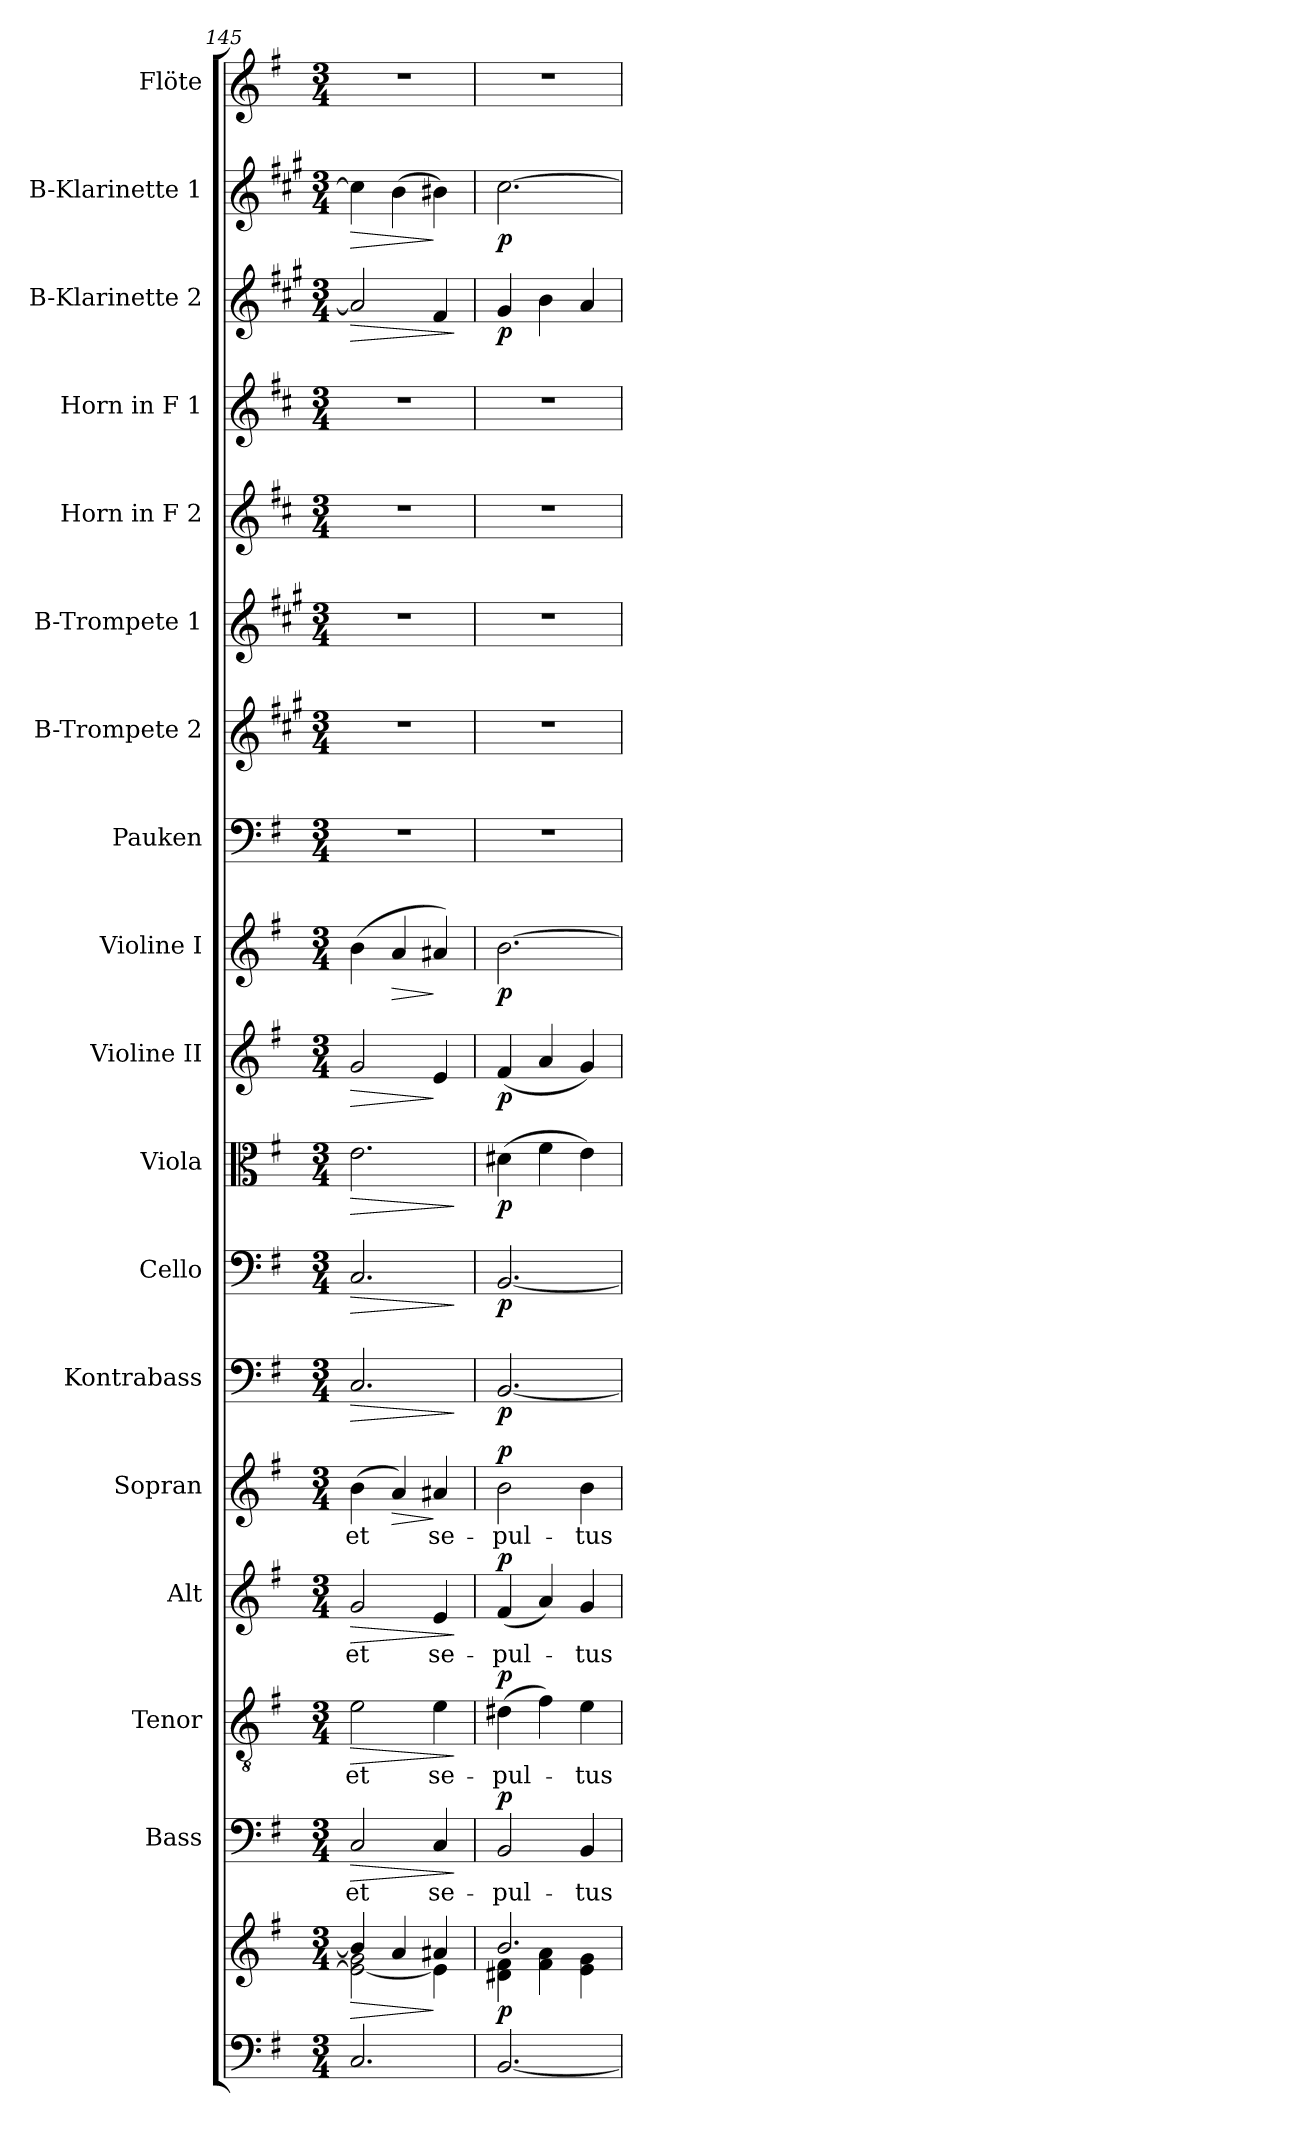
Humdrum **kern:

**kern	**kern	**dynam	**kern	**text	**dynam	**kern	**text	**dynam	**kern	**text	**dynam	**kern	**text	**dynam	**kern	**dynam	**kern	**dynam	**kern	**dynam	**kern	**dynam	**kern	**dynam	**kern	**kern	**kern	**kern	**kern	**kern	**dynam	**kern	**dynam	**kern
*part18	*part18	*part18	*part17	*part17	*part17	*part16	*part16	*part16	*part15	*part15	*part15	*part14	*part14	*part14	*part13	*part13	*part12	*part12	*part11	*part11	*part10	*part10	*part9	*part9	*part8	*part7	*part6	*part5	*part4	*part3	*part3	*part2	*part2	*part1
*staff19	*staff18	*staff18/19	*staff17	*staff17	*staff17	*staff16	*staff16	*staff16	*staff15	*staff15	*staff15	*staff14	*staff14	*staff14	*staff13	*staff13	*staff12	*staff12	*staff11	*staff11	*staff10	*staff10	*staff9	*staff9	*staff8	*staff7	*staff6	*staff5	*staff4	*staff3	*staff3	*staff2	*staff2	*staff1
*	*	*	*I"Bass	*	*	*I"Tenor	*	*	*I"Alt	*	*	*I"Sopran	*	*	*I"Kontrabass	*	*I"Cello	*	*I"Viola	*	*I"Violine II	*	*I"Violine I	*	*I"Pauken	*I"B-Trompete 2	*I"B-Trompete 1	*I"Horn in F 2	*I"Horn in F 1	*I"B-Klarinette 2	*	*I"B-Klarinette 1	*	*I"Flöte
*	*	*	*I'B.	*	*	*I'T.	*	*	*I'A.	*	*	*I'S.	*	*	*I'Kb.	*	*	*	*I'Vla.	*	*I'Vl. II	*	*I'Vl. I	*	*I'Pk.	*I'Trp. 2	*I'Trp. 1	*	*	*I'Kl. 2	*	*I'Kl. 1	*	*I'Fl.
*clefF4	*clefG2	*	*clefF4	*	*	*clefGv2	*	*	*clefG2	*	*	*clefG2	*	*	*clefF4	*	*clefF4	*	*clefC3	*	*clefG2	*	*clefG2	*	*clefF4	*clefG2	*clefG2	*clefG2	*clefG2	*clefG2	*	*clefG2	*	*clefG2
*	*	*	*	*	*	*	*	*	*	*	*	*	*	*	*ITrd7c12	*	*	*	*	*	*	*	*	*	*	*ITrd1c2	*ITrd1c2	*ITrd4c7	*ITrd4c7	*ITrd1c2	*	*ITrd1c2	*	*
*k[f#]	*k[f#]	*	*k[f#]	*	*	*k[f#]	*	*	*k[f#]	*	*	*k[f#]	*	*	*k[f#]	*	*k[f#]	*	*k[f#]	*	*k[f#]	*	*k[f#]	*	*k[f#]	*k[f#]	*k[f#]	*k[f#]	*k[f#]	*k[f#]	*	*k[f#]	*	*k[f#]
*G:	*G:	*	*G:	*	*	*G:	*	*	*G:	*	*	*G:	*	*	*G:	*	*G:	*	*G:	*	*G:	*	*G:	*	*G:	*G:	*G:	*G:	*G:	*G:	*	*G:	*	*G:
*M3/4	*M3/4	*	*M3/4	*	*	*M3/4	*	*	*M3/4	*	*	*M3/4	*	*	*M3/4	*	*M3/4	*	*M3/4	*	*M3/4	*	*M3/4	*	*M3/4	*M3/4	*M3/4	*M3/4	*M3/4	*M3/4	*	*M3/4	*	*M3/4
=145	=145	=145	=145	=145	=145	=145	=145	=145	=145	=145	=145	=145	=145	=145	=145	=145	=145	=145	=145	=145	=145	=145	=145	=145	=145	=145	=145	=145	=145	=145	=145	=145	=145	=145
!	!	!LO:HP:b	!	!LO:LY:b	!LO:HP:b	!	!LO:LY:b	!LO:HP:b	!	!LO:LY:b	!LO:HP:b	!	!LO:LY:b	!	!	!LO:HP:b	!	!LO:HP:b	!	!LO:HP:b	!	!LO:HP:b	!	!	!	!	!	!	!	!	!LO:HP:b	!	!LO:HP:b	!
*	*^	*	*	*	*	*	*	*	*	*	*	*	*	*	*	*	*	*	*	*	*	*	*	*	*	*	*	*	*	*	*	*	*	*
2.C/	4b/]	2e\_ 2g\	>	2C/	et	>	2e\	et	>	2g/	et	>	(>4b\	et	.	2.CC/	>	2.C/	>	2.e\	>	2g/	>	(>4b\	.	2.r	2.r	2.r	2.r	2.r	2g/]	>	4b\]	>	2.r
!	!	!	!	!	!	!	!	!	!	!	!	!	!	!	!LO:HP:b	!	!	!	!	!	!	!	!	!	!LO:HP:b	!	!	!	!	!	!	!	!	!	!
.	4a/	.	.	.	.	.	.	.	.	.	.	.	4a/)	.	>	.	.	.	.	.	.	.	.	4a/	>	.	.	.	.	.	.	.	(>4a\	.	.
!	!	!	!	!	!LO:LY:b	!	!	!LO:LY:b	!	!	!LO:LY:b	!	!	!LO:LY:b	!	!	!	!	!	!	!	!	!	!	!	!	!	!	!	!	!	!	!	!	!
.	4a#X/	4e\]	]	4C/	se-	.	4e\	se-	.	4e/	se-	.	4a#X/	se-	]	.	.	.	.	.	.	4e/	]	4a#X/)	]	.	.	.	.	.	4e/	.	4a#X\)	]	.
*	*v	*v	*	*	*	*	*	*	*	*	*	*	*	*	*	*	*	*	*	*	*	*	*	*	*	*	*	*	*	*	*	*	*	*	*
.	.	.	.	.	]	.	.	]	.	.	]	.	.	.	.	]	.	]	.	]	.	.	.	.	.	.	.	.	.	.	]	.	.	.
=146	=146	=146	=146	=146	=146	=146	=146	=146	=146	=146	=146	=146	=146	=146	=146	=146	=146	=146	=146	=146	=146	=146	=146	=146	=146	=146	=146	=146	=146	=146	=146	=146	=146	=146
*	*^	*	*	*	*	*	*	*	*	*	*	*	*	*	*	*	*	*	*	*	*	*	*	*	*	*	*	*	*	*	*	*	*	*
!	!	!	!LO:DY:b	!	!LO:LY:b	!LO:DY:a	!	!LO:LY:b	!LO:DY:a	!	!LO:LY:b	!LO:DY:a	!	!LO:LY:b	!LO:DY:a	!	!LO:DY:b	!	!LO:DY:b	!	!LO:DY:b	!	!LO:DY:b	!	!LO:DY:b	!	!	!	!	!	!	!LO:DY:b	!	!LO:DY:b	!
[2.BB/	2.b/	4d#X\ 4f#\	p	2BB/	-pul-	p	(>4d#X\	-pul-	p	(<4f#/	-pul-	p	2b\	-pul-	p	[2.BBB/	p	[2.BB/	p	(>4d#X\	p	(<4f#/	p	[2.b\	p	2.r	2.r	2.r	2.r	2.r	4f#/	p	[2.b\	p	2.r
.	.	4f#\ 4a\	.	.	.	.	4f#\)	.	.	4a/)	.	.	.	.	.	.	.	.	.	4f#\	.	4a/	.	.	.	.	.	.	.	.	4a\	.	.	.	.
!	!	!	!	!	!LO:LY:b	!	!	!LO:LY:b	!	!	!LO:LY:b	!	!	!LO:LY:b	!	!	!	!	!	!	!	!	!	!	!	!	!	!	!	!	!	!	!	!	!
.	.	4e\ 4g\	.	4BB/	-tus	.	4e\	-tus	.	4g/	-tus	.	4b\	-tus	.	.	.	.	.	4e\)	.	4g/)	.	.	.	.	.	.	.	.	4g/	.	.	.	.
*	*v	*v	*	*	*	*	*	*	*	*	*	*	*	*	*	*	*	*	*	*	*	*	*	*	*	*	*	*	*	*	*	*	*	*	*
=	=	=	=	=	=	=	=	=	=	=	=	=	=	=	=	=	=	=	=	=	=	=	=	=	=	=	=	=	=	=	=	=	=	=
*-	*-	*-	*-	*-	*-	*-	*-	*-	*-	*-	*-	*-	*-	*-	*-	*-	*-	*-	*-	*-	*-	*-	*-	*-	*-	*-	*-	*-	*-	*-	*-	*-	*-	*-
